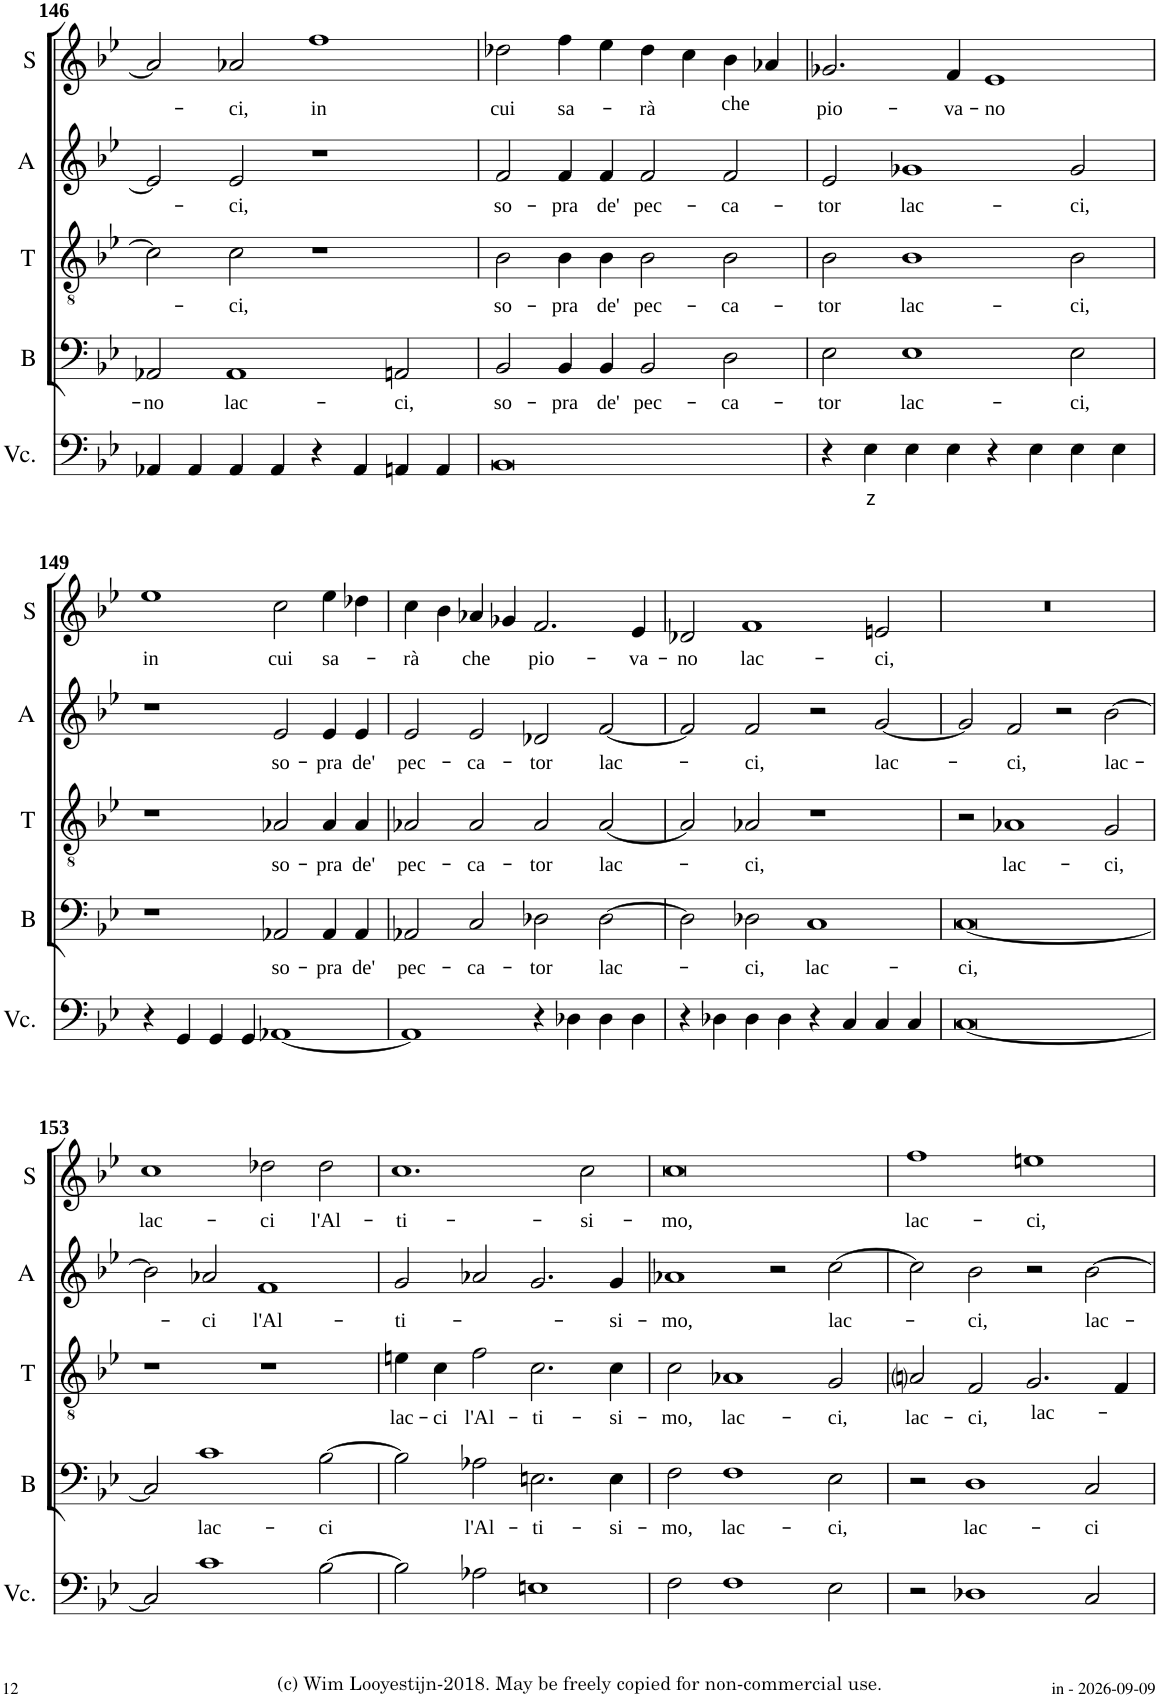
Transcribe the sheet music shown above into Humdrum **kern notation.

**kern	**text	**kern	**text	**kern	**text	**kern	**text	**kern	**text
*part5	*part5	*part4	*part4	*part3	*part3	*part2	*part2	*part1	*part1
*staff5	*staff5	*staff4	*staff4	*staff3	*staff3	*staff2	*staff2	*staff1	*staff1
*I"B.C.	*	*I"Basso	*	*I"Tenore	*	*I"Alto	*	*I"Canto	*
*	*	*I'B	*	*I'T	*	*I'A	*	*	*
!!LO:PB:g=z
*clefF4	*	*clefF4	*	*clefGv2	*	*clefG2	*	*clefG2	*
*k[b-e-]	*	*k[b-e-]	*	*k[b-e-]	*	*k[b-e-]	*	*k[b-e-]	*
*B-:	*	*B-:	*	*B-:	*	*B-:	*	*B-:	*
*M4/2	*	*M4/2	*	*M4/2	*	*M4/2	*	*M4/2	*
=146	=146	=146	=146	=146	=146	=146	=146	=146	=146
!	!	!	!LO:LY:b	!	!	!	!	!	!
4AA-X/	.	2AA-X/	-no	2c\]	.	2e-/]	.	2a-/]	.
4AA-/	.	.	.	.	.	.	.	.	.
!	!	!	!LO:LY:b	!	!LO:LY:b	!	!LO:LY:b	!	!LO:LY:b
4AA-/	.	1AA-	lac-	2c\	-ci,	2e-/	-ci,	2a-X/	-ci,
4AA-/	.	.	.	.	.	.	.	.	.
!	!	!	!	!	!	!	!	!	!LO:LY:b
4r	.	.	.	1r	.	1r	.	1ff	in
4AA-/	.	.	.	.	.	.	.	.	.
!	!	!	!LO:LY:b	!	!	!	!	!	!
4AAn/	.	2AAn/	-ci,	.	.	.	.	.	.
4AA/	.	.	.	.	.	.	.	.	.
=147	=147	=147	=147	=147	=147	=147	=147	=147	=147
!	!	!	!LO:LY:b	!	!LO:LY:b	!	!LO:LY:b	!	!LO:LY:b
0BB-	.	2BB-/	so-	2B-\	so-	2f/	so-	2dd-X\	cui
!	!	!	!LO:LY:b	!	!LO:LY:b	!	!LO:LY:b	!	!LO:LY:b
.	.	4BB-/	-pra	4B-\	-pra	4f/	-pra	4ff\	sa-
!	!	!	!LO:LY:b	!	!LO:LY:b	!	!LO:LY:b	!	!
.	.	4BB-/	de'	4B-\	de'	4f/	de'	4ee-\	.
!	!	!	!LO:LY:b	!	!LO:LY:b	!	!LO:LY:b	!	!LO:LY:b
.	.	2BB-/	pec-	2B-\	pec-	2f/	pec-	4dd-\	-rà
.	.	.	.	.	.	.	.	4cc\	.
!	!	!	!LO:LY:b	!	!LO:LY:b	!	!LO:LY:b	!	!LO:LY:b
.	.	2D\	-ca-	2B-\	-ca-	2f/	-ca-	4b-\	che
.	.	.	.	.	.	.	.	4a-X/	.
=148	=148	=148	=148	=148	=148	=148	=148	=148	=148
!	!	!	!LO:LY:b	!	!LO:LY:b	!	!LO:LY:b	!	!LO:LY:b
4r	.	2E-\	-tor	2B-\	-tor	2e-/	-tor	2.g-X/	pio-
!	!LO:LY:b	!	!	!	!	!	!	!	!
4E-\	z	.	.	.	.	.	.	.	.
!	!	!	!LO:LY:b	!	!LO:LY:b	!	!LO:LY:b	!	!
4E-\	.	1E-	lac-	1B-	lac-	1g-X	lac-	.	.
!	!	!	!	!	!	!	!	!	!LO:LY:b
4E-\	.	.	.	.	.	.	.	4f/	-va-
!	!	!	!	!	!	!	!	!	!LO:LY:b
4r	.	.	.	.	.	.	.	1e-	-no
4E-\	.	.	.	.	.	.	.	.	.
!	!	!	!LO:LY:b	!	!LO:LY:b	!	!LO:LY:b	!	!
4E-\	.	2E-\	-ci,	2B-\	-ci,	2g-/	-ci,	.	.
4E-\	.	.	.	.	.	.	.	.	.
!!LO:LB:g=z
=149	=149	=149	=149	=149	=149	=149	=149	=149	=149
!	!	!	!	!	!	!	!	!	!LO:LY:b
4r	.	1r	.	1r	.	1r	.	1ee-	in
4GG/	.	.	.	.	.	.	.	.	.
4GG/	.	.	.	.	.	.	.	.	.
4GG/	.	.	.	.	.	.	.	.	.
!	!	!	!LO:LY:b	!	!LO:LY:b	!	!LO:LY:b	!	!LO:LY:b
[1AA-X	.	2AA-X/	so-	2A-X/	so-	2e-/	so-	2cc\	cui
!	!	!	!LO:LY:b	!	!LO:LY:b	!	!LO:LY:b	!	!LO:LY:b
.	.	4AA-/	-pra	4A-/	-pra	4e-/	-pra	4ee-\	sa-
!	!	!	!LO:LY:b	!	!LO:LY:b	!	!LO:LY:b	!	!
.	.	4AA-/	de'	4A-/	de'	4e-/	de'	4dd-X\	.
=150	=150	=150	=150	=150	=150	=150	=150	=150	=150
!	!	!	!LO:LY:b	!	!LO:LY:b	!	!LO:LY:b	!	!LO:LY:b
1AA-]	.	2AA-X/	pec-	2A-X/	pec-	2e-/	pec-	4cc\	-rà
.	.	.	.	.	.	.	.	4b-\	.
!	!	!	!LO:LY:b	!	!LO:LY:b	!	!LO:LY:b	!	!LO:LY:b
.	.	2C/	-ca-	2A-/	-ca-	2e-/	-ca-	4a-X/	che
.	.	.	.	.	.	.	.	4g-X/	.
!	!	!	!LO:LY:b	!	!LO:LY:b	!	!LO:LY:b	!	!LO:LY:b
4r	.	2D-X\	-tor	2A-/	-tor	2d-X/	-tor	2.f/	pio-
4D-X\	.	.	.	.	.	.	.	.	.
!	!	!	!LO:LY:b	!	!LO:LY:b	!	!LO:LY:b	!	!
4D-\	.	[2D-\	lac-	[2A-/	lac-	[2f/	lac-	.	.
!	!	!	!	!	!	!	!	!	!LO:LY:b
4D-\	.	.	.	.	.	.	.	4e-/	-va-
=151	=151	=151	=151	=151	=151	=151	=151	=151	=151
!	!	!	!	!	!	!	!	!	!LO:LY:b
4r	.	2D-\]	.	2A-/]	.	2f/]	.	2d-X/	-no
4D-X\	.	.	.	.	.	.	.	.	.
!	!	!	!LO:LY:b	!	!LO:LY:b	!	!LO:LY:b	!	!LO:LY:b
4D-\	.	2D-X\	-ci,	2A-X/	-ci,	2f/	-ci,	1f	lac-
4D-\	.	.	.	.	.	.	.	.	.
!	!	!	!LO:LY:b	!	!	!	!	!	!
4r	.	1C	lac-	1r	.	2r	.	.	.
4C/	.	.	.	.	.	.	.	.	.
!	!	!	!	!	!	!	!LO:LY:b	!	!LO:LY:b
4C/	.	.	.	.	.	[2g/	lac-	2en/	-ci,
4C/	.	.	.	.	.	.	.	.	.
=152	=152	=152	=152	=152	=152	=152	=152	=152	=152
!	!	!	!LO:LY:b	!	!	!	!	!	!
[0C	.	[0C	-ci,	2r	.	2g/]	.	0r	.
!	!	!	!	!	!LO:LY:b	!	!LO:LY:b	!	!
.	.	.	.	1A-X	lac-	2f/	-ci,	.	.
.	.	.	.	.	.	2r	.	.	.
!	!	!	!	!	!LO:LY:b	!	!LO:LY:b	!	!
.	.	.	.	2G/	-ci,	[2b-\	lac-	.	.
!!LO:LB:g=z
=153	=153	=153	=153	=153	=153	=153	=153	=153	=153
!	!	!	!	!	!	!	!	!	!LO:LY:b
2C/]	.	2C/]	.	1r	.	2b-\]	.	1cc	lac-
!	!	!	!LO:LY:b	!	!	!	!LO:LY:b	!	!
1c	.	1c	lac-	.	.	2a-X/	-ci	.	.
!	!	!	!	!	!	!	!LO:LY:b	!	!LO:LY:b
.	.	.	.	1r	.	1f	l'Al-	2dd-X\	-ci
!	!	!	!LO:LY:b	!	!	!	!	!	!LO:LY:b
[2B-\	.	[2B-\	-ci	.	.	.	.	2dd-\	l'Al-
=154	=154	=154	=154	=154	=154	=154	=154	=154	=154
!	!	!	!	!	!LO:LY:b	!	!LO:LY:b	!	!LO:LY:b
2B-\]	.	2B-\]	.	4en\	lac-	2g/	-ti-	1.cc	-ti-
!	!	!	!	!	!LO:LY:b	!	!	!	!
.	.	.	.	4c\	-ci	.	.	.	.
!	!	!	!LO:LY:b	!	!LO:LY:b	!	!	!	!
2A-X\	.	2A-X\	l'Al-	2f\	l'Al-	2a-X/	.	.	.
!	!	!	!LO:LY:b	!	!LO:LY:b	!	!	!	!
1En	.	2.En\	-ti-	2.c\	-ti-	2.g/	.	.	.
!	!	!	!	!	!	!	!	!	!LO:LY:b
.	.	.	.	.	.	.	.	2cc\	-si-
!	!	!	!LO:LY:b	!	!LO:LY:b	!	!LO:LY:b	!	!
.	.	4E\	-si-	4c\	-si-	4g/	-si-	.	.
=155	=155	=155	=155	=155	=155	=155	=155	=155	=155
!	!	!	!LO:LY:b	!	!LO:LY:b	!	!LO:LY:b	!	!LO:LY:b
2F\	.	2F\	-mo,	2c\	-mo,	1a-X	-mo,	0cc	-mo,
!	!	!	!LO:LY:b	!	!LO:LY:b	!	!	!	!
1F	.	1F	lac-	1A-X	lac-	.	.	.	.
.	.	.	.	.	.	2r	.	.	.
!	!	!	!LO:LY:b	!	!LO:LY:b	!	!LO:LY:b	!	!
2E-\	.	2E-\	-ci,	2G/	-ci,	[2cc\	lac-	.	.
=156	=156	=156	=156	=156	=156	=156	=156	=156	=156
!	!	!	!	!	!LO:LY:b	!	!	!	!LO:LY:b
2r	.	2r	.	2Ani/	lac-	2cc\]	.	1ff	lac-
!	!	!	!LO:LY:b	!	!LO:LY:b	!	!LO:LY:b	!	!
1D-X	.	1D	lac-	2F/	-ci,	2b-\	-ci,	.	.
!	!	!	!	!	!LO:LY:b	!	!	!	!LO:LY:b
.	.	.	.	2.G/	lac-	2r	.	1een	-ci,
!	!	!	!LO:LY:b	!	!	!	!LO:LY:b	!	!
2C/	.	2C/	-ci	.	.	[2b-\	lac-	.	.
.	.	.	.	4F/	.	.	.	.	.
=	=	=	=	=	=	=	=	=	=
*-	*-	*-	*-	*-	*-	*-	*-	*-	*-
